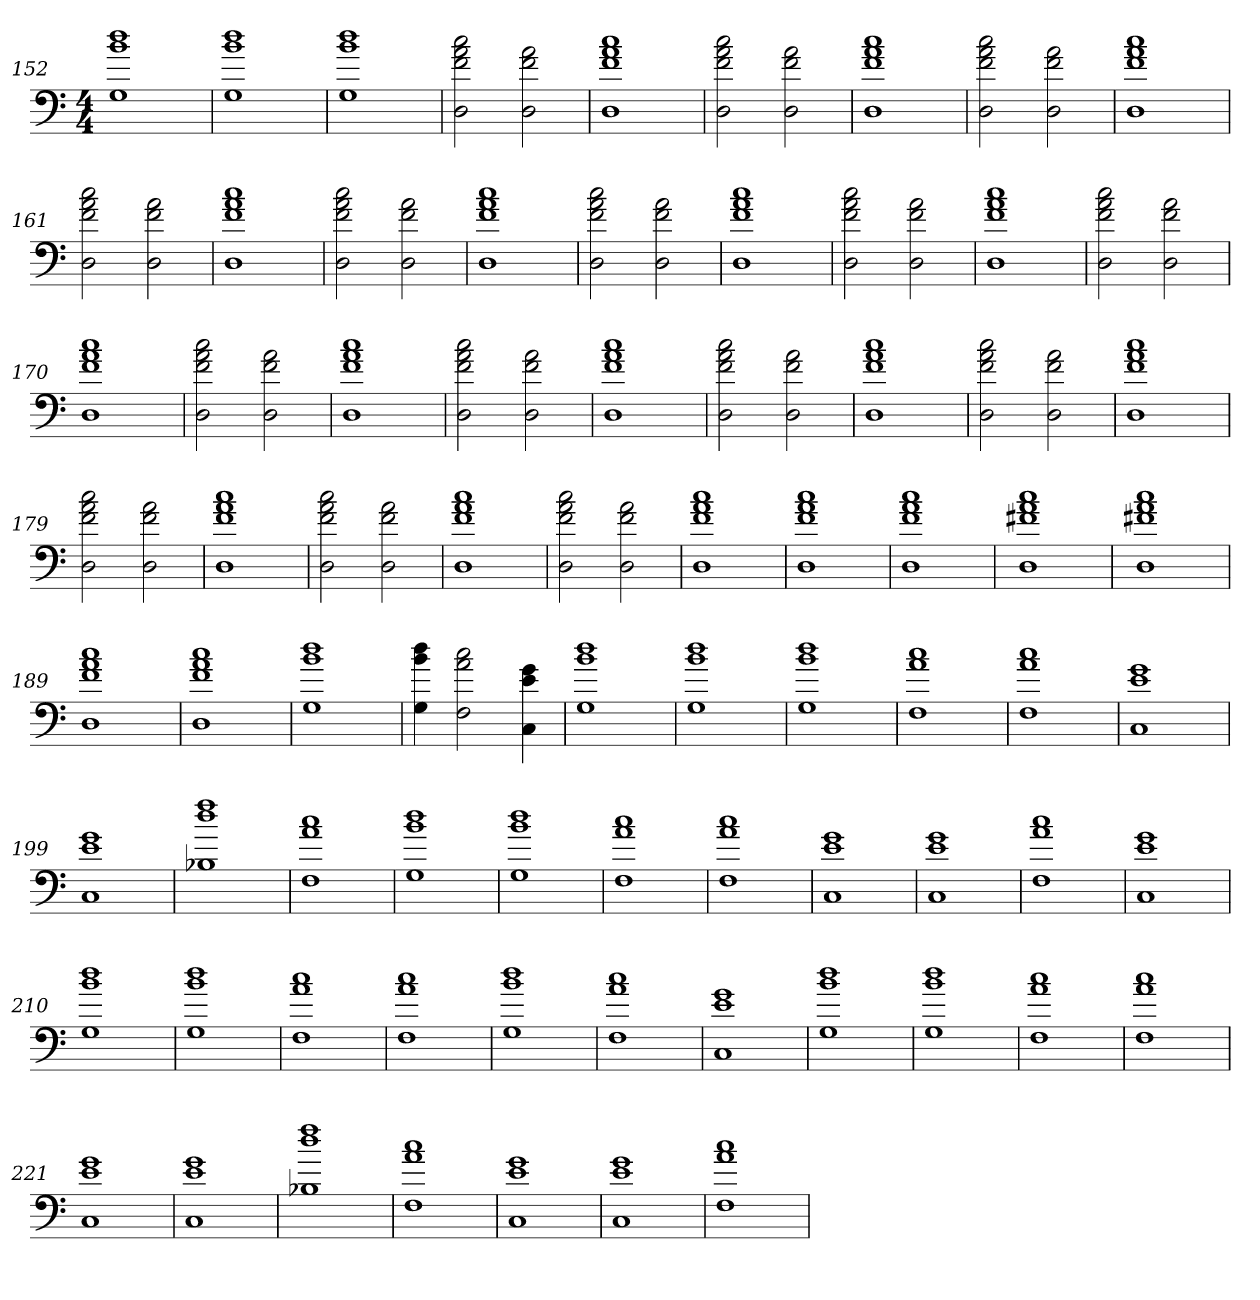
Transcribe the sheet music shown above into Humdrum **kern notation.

**kern
*part1
*staff1
*M4/4
=152
1G 1b 1dd
=153
1G 1b 1dd
=154
1G 1b 1dd
=155
2D 2f 2a 2cc
2D 2f 2a
=156
1D 1f 1a 1cc
=157
2D 2f 2a 2cc
2D 2f 2a
=158
1D 1f 1a 1cc
=159
2D 2f 2a 2cc
2D 2f 2a
=160
1D 1f 1a 1cc
=161
2D 2f 2a 2cc
2D 2f 2a
=162
1D 1f 1a 1cc
=163
2D 2f 2a 2cc
2D 2f 2a
=164
1D 1f 1a 1cc
=165
2D 2f 2a 2cc
2D 2f 2a
=166
1D 1f 1a 1cc
=167
2D 2f 2a 2cc
2D 2f 2a
=168
1D 1f 1a 1cc
=169
2D 2f 2a 2cc
2D 2f 2a
=170
1D 1f 1a 1cc
=171
2D 2f 2a 2cc
2D 2f 2a
=172
1D 1f 1a 1cc
=173
2D 2f 2a 2cc
2D 2f 2a
=174
1D 1f 1a 1cc
=175
2D 2f 2a 2cc
2D 2f 2a
=176
1D 1f 1a 1cc
=177
2D 2f 2a 2cc
2D 2f 2a
=178
1D 1f 1a 1cc
=179
2D 2f 2a 2cc
2D 2f 2a
=180
1D 1f 1a 1cc
=181
2D 2f 2a 2cc
2D 2f 2a
=182
1D 1f 1a 1cc
=183
2D 2f 2a 2cc
2D 2f 2a
=184
1D 1f 1a 1cc
=185
1D 1f 1a 1cc
=186
1D 1f 1a 1cc
=187
1D 1f#X 1a 1cc
=188
1D 1f#X 1a 1cc
=189
1D 1f 1a 1cc
=190
1D 1f 1a 1cc
=191
1G 1b 1dd
=192
4G 4b 4dd
2F 2a 2cc
4C 4e 4g
=193
1G 1b 1dd
=194
1G 1b 1dd
=195
1G 1b 1dd
=196
1F 1a 1cc
=197
1F 1a 1cc
=198
1C 1e 1g
=199
1C 1e 1g
=200
1B-X 1dd 1ff
=201
1F 1a 1cc
=202
1G 1b 1dd
=203
1G 1b 1dd
=204
1F 1a 1cc
=205
1F 1a 1cc
=206
1C 1e 1g
=207
1C 1e 1g
=208
1F 1a 1cc
=209
1C 1e 1g
=210
1G 1b 1dd
=211
1G 1b 1dd
=212
1F 1a 1cc
=213
1F 1a 1cc
=214
1G 1b 1dd
=215
1F 1a 1cc
=216
1C 1e 1g
=217
1G 1b 1dd
=218
1G 1b 1dd
=219
1F 1a 1cc
=220
1F 1a 1cc
=221
1C 1e 1g
=222
1C 1e 1g
=223
1B-X 1dd 1ff
=224
1F 1a 1cc
=225
1C 1e 1g
=226
1C 1e 1g
=227
1F 1a 1cc
=
*-
